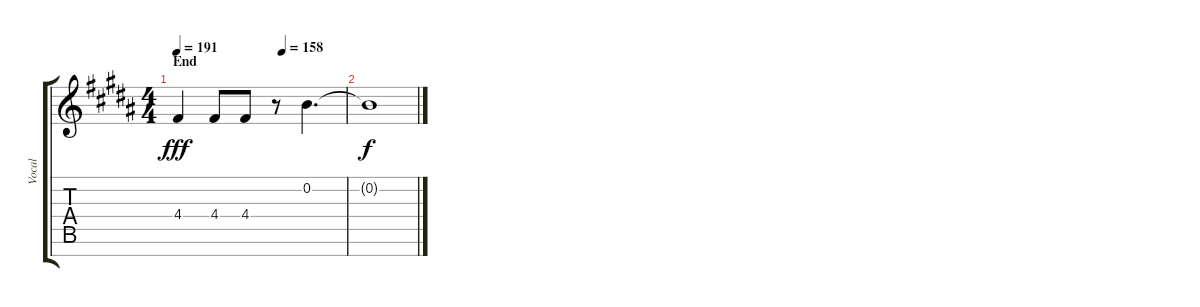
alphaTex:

\track ("Vocal" "Vocal") {instrument voiceoohs}
\staff {score tabs}
\tuning (E5 B4 G4 D4 A3 E3 B2) {hide}
\ts (4 4)
\section ("" "End")
\tempo 191
\tempo (158 0.625)
\clef g2
\ks b
4.4.4{dy fff} 4.4.8 4.4.8 r.8 0.2.4{d} |
0.2{t}.1{dy f}
